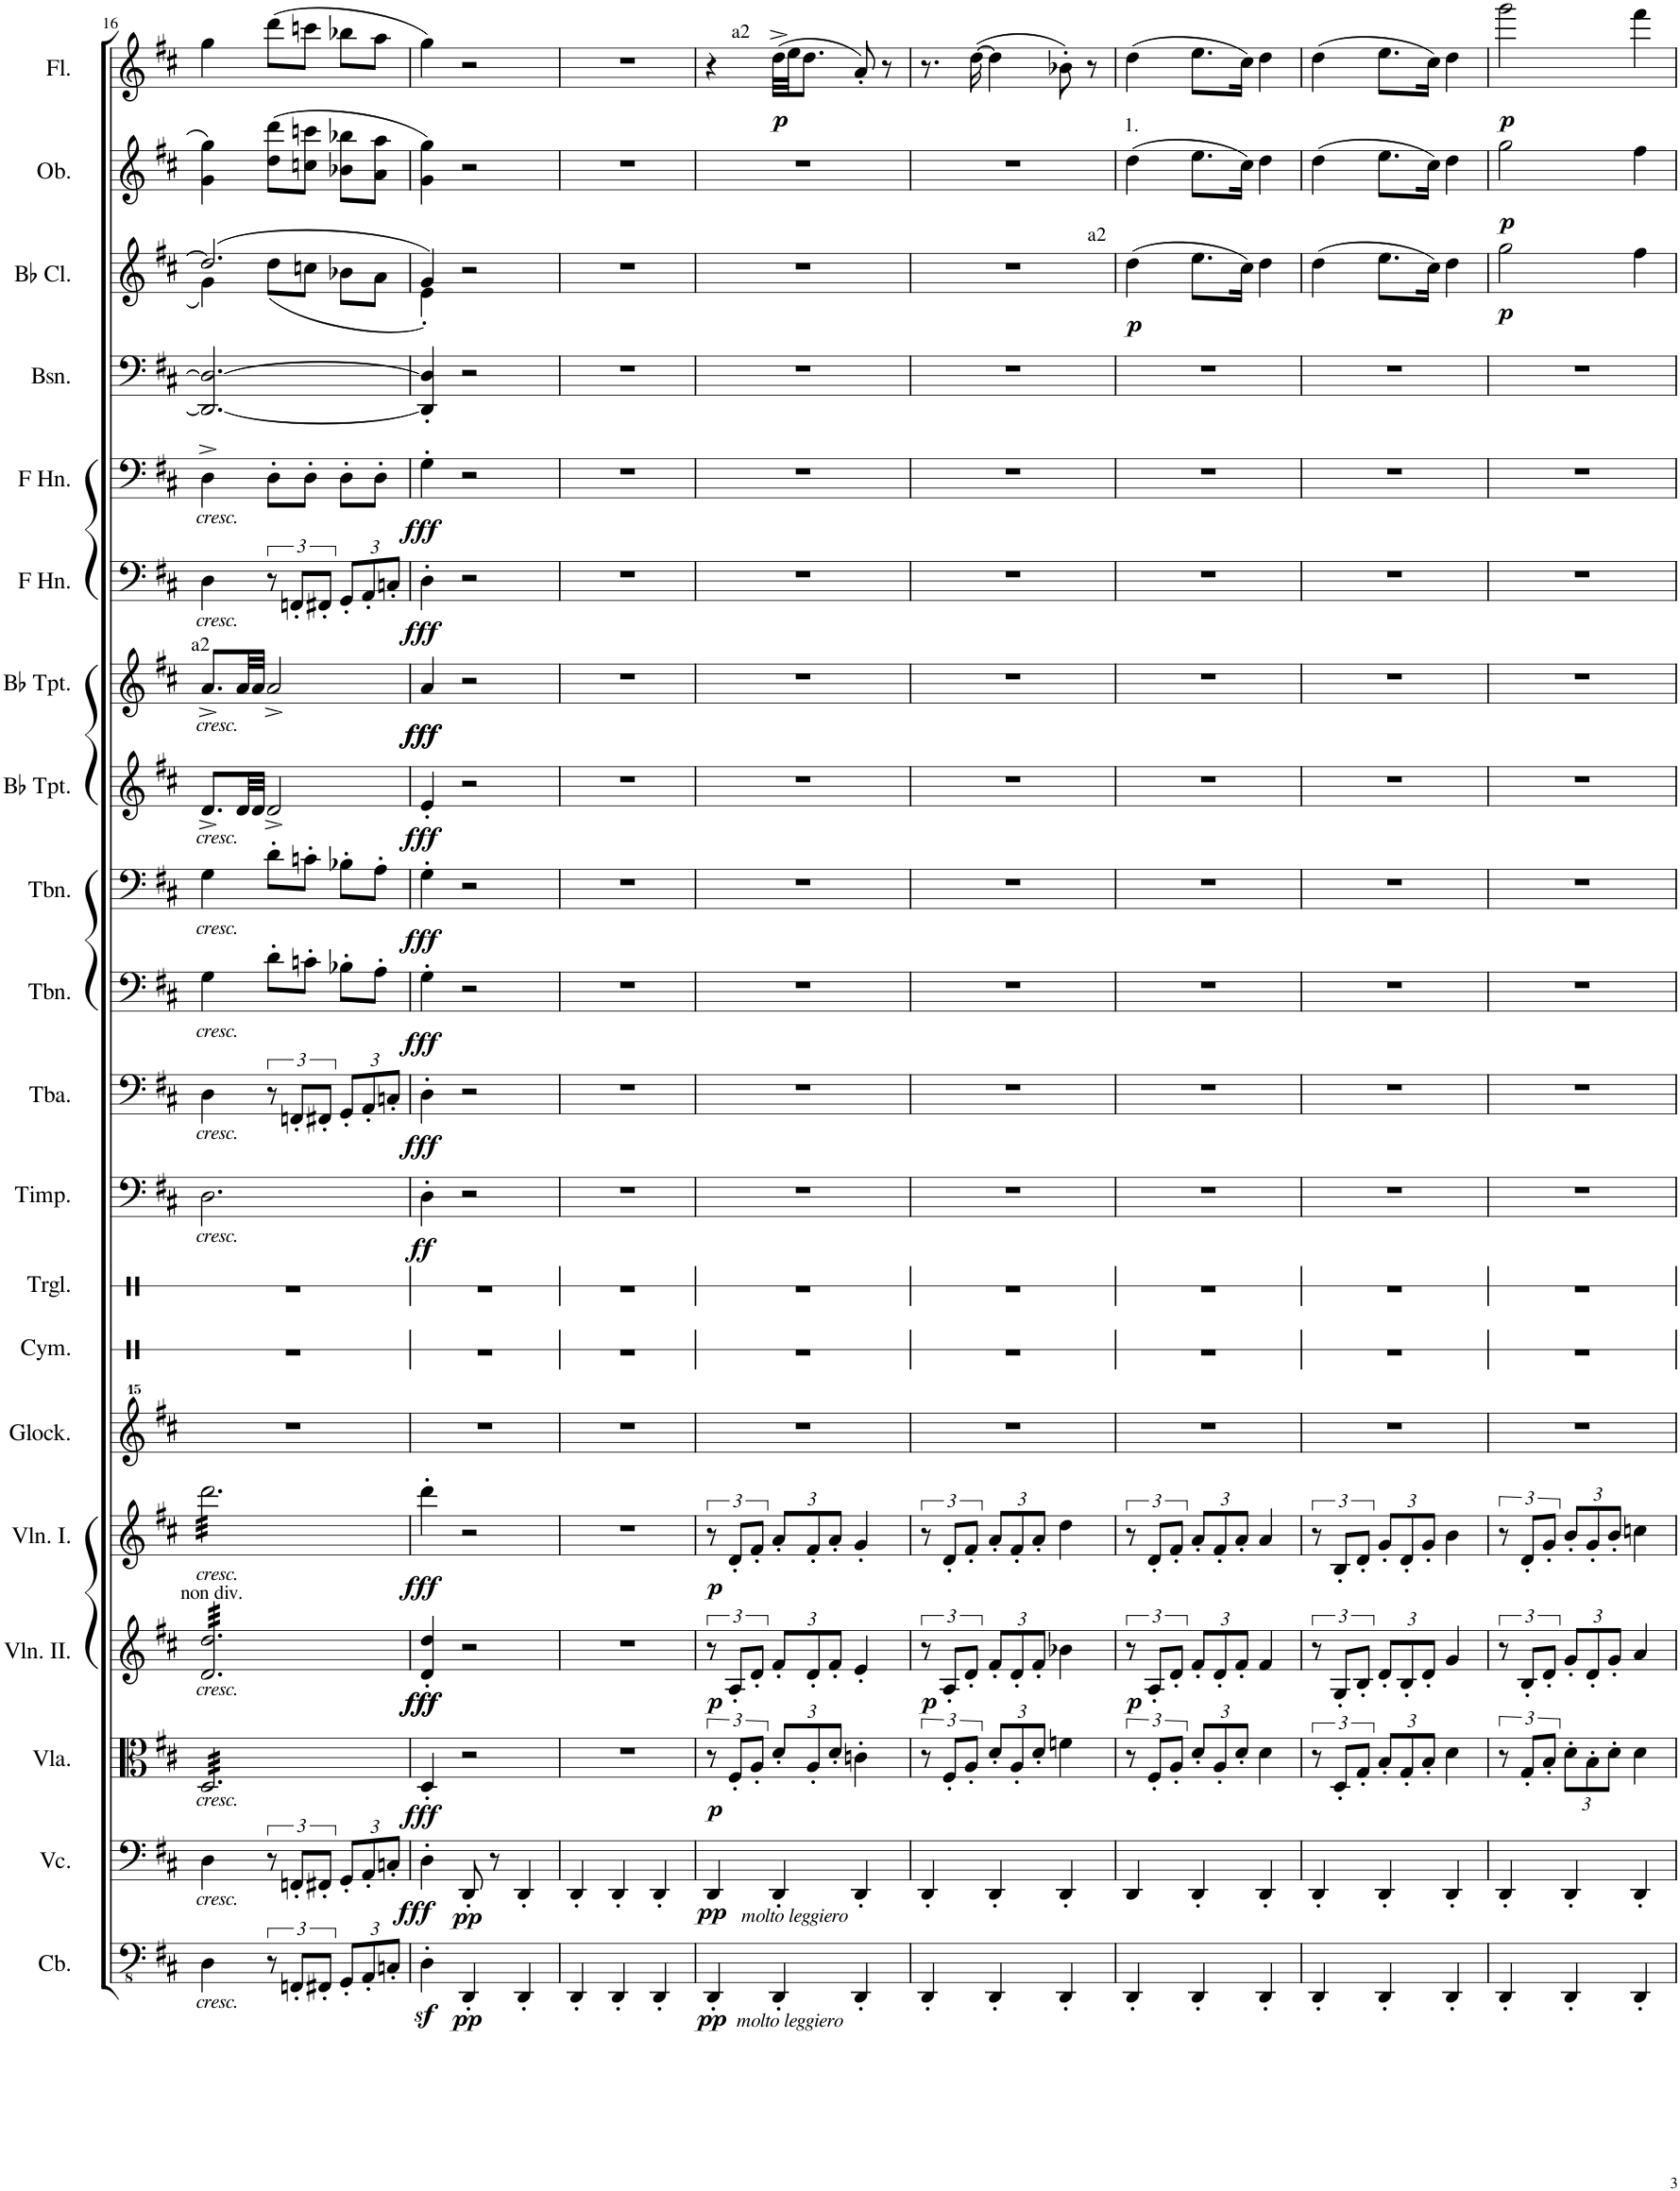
**kern	**dynam	**kern	**dynam	**kern	**dynam	**kern	**dynam	**kern	**dynam	**kern	**kern	**kern	**kern	**dynam	**kern	**dynam	**kern	**dynam	**kern	**dynam	**kern	**dynam	**kern	**dynam	**kern	**dynam	**kern	**dynam	**kern	**kern	**dynam	**kern	**dynam	**kern	**dynam
*part20	*part20	*part19	*part19	*part18	*part18	*part17	*part17	*part16	*part16	*part15	*part14	*part13	*part12	*part12	*part11	*part11	*part10	*part10	*part9	*part9	*part8	*part8	*part7	*part7	*part6	*part6	*part5	*part5	*part4	*part3	*part3	*part2	*part2	*part1	*part1
*staff20	*staff20	*staff19	*staff19	*staff18	*staff18	*staff17	*staff17	*staff16	*staff16	*staff15	*staff14	*staff13	*staff12	*staff12	*staff11	*staff11	*staff10	*staff10	*staff9	*staff9	*staff8	*staff8	*staff7	*staff7	*staff6	*staff6	*staff5	*staff5	*staff4	*staff3	*staff3	*staff2	*staff2	*staff1	*staff1
*I"Contrabasses	*	*I"Violoncellos	*	*I"Violas	*	*I"Violins II.	*	*I"Violins I.	*	*I"Glockenspiel	*I"Cymbal	*I"Triangle	*I"Timpani	*	*I"Tuba	*	*I"Trombone 3	*	*I"Trombones 1-2	*	*I"Bb Trumpet 3	*	*I"Bb Trumpets 1-2	*	*I"Horns in F 2-4	*	*I"Horns in F 1-3	*	*I"Bassoons 1-2	*I"Bb Clarinets 1-2	*	*I"Oboes 1-2	*	*I"Flutes 1-2	*
*I'Cb.	*	*I'Vc.	*	*I'Vla.	*	*I'Vln. II.	*	*I'Vln. I.	*	*I'Glock.	*I'Cym.	*I'Trgl.	*I'Timp.	*	*I'Tba.	*	*I'Tbn.	*	*I'Tbn.	*	*I'Bb Tpt.	*	*I'Bb Tpt.	*	*	*	*	*	*I'Bsn.	*I'Bb Cl.	*	*I'Ob.	*	*I'Fl.	*
!!LO:PB:g=z
*clefFv4	*	*clefF4	*	*clefC3	*	*clefG2	*	*clefG2	*	*clefG^^2	*clefX	*clefX	*clefF4	*	*clefF4	*	*clefF4	*	*clefF4	*	*clefG2	*	*clefG2	*	*clefF4	*	*clefF4	*	*clefF4	*clefG2	*	*clefG2	*	*clefG2	*
*	*	*	*	*	*	*	*	*	*	*	*	*	*	*	*	*	*	*	*	*	*ITrd1c2	*	*ITrd1c2	*	*ITrd4c7	*	*ITrd4c7	*	*	*ITrd1c2	*	*	*	*	*
*k[f#c#]	*	*k[f#c#]	*	*k[f#c#]	*	*k[f#c#]	*	*k[f#c#]	*	*k[f#c#]	*k[f#c#]	*k[f#c#]	*k[f#c#]	*	*k[f#c#]	*	*k[f#c#]	*	*k[f#c#]	*	*k[f#c#]	*	*k[f#c#]	*	*k[f#c#]	*	*k[f#c#]	*	*k[f#c#]	*k[f#c#]	*	*k[f#c#]	*	*k[f#c#]	*
*M3/4	*	*M3/4	*	*M3/4	*	*M3/4	*	*M3/4	*	*M3/4	*M3/4	*M3/4	*M3/4	*	*M3/4	*	*M3/4	*	*M3/4	*	*M3/4	*	*M3/4	*	*M3/4	*	*M3/4	*	*M3/4	*M3/4	*	*M3/4	*	*M3/4	*
=16	=16	=16	=16	=16	=16	=16	=16	=16	=16	=16	=16	=16	=16	=16	=16	=16	=16	=16	=16	=16	=16	=16	=16	=16	=16	=16	=16	=16	=16	=16	=16	=16	=16	=16	=16
*	*	*	*	*	*	*	*	*	*	*	*	*	*	*	*	*	*	*	*	*	*	*	*	*	*	*	*	*	*	*^	*	*	*	*	*
!	!	!	!	!	!	!	!	!	!	!	!	!	!	!	!	!	!	!	!	!	!	!	!	!	!	!	!LO:TX:b:i:t=cresc.	!	!	!	!	!	!	!	!	!
!	!	!	!	!	!	!	!	!	!	!	!	!	!	!	!	!	!	!	!	!	!	!	!	!	!LO:TX:b:i:t=cresc.	!	!	!	!	!	!	!	!	!	!	!
!	!	!	!	!	!	!	!	!	!	!	!	!	!	!	!	!	!	!	!	!	!	!	!LO:TX:a:t=a2	!	!	!	!	!	!	!	!	!	!	!	!	!
!	!	!	!	!	!	!	!	!	!	!	!	!	!	!	!	!	!	!	!	!	!	!	!LO:TX:b:i:t=cresc.	!	!	!	!	!	!	!	!	!	!	!	!	!
!	!	!	!	!	!	!	!	!	!	!	!	!	!	!	!	!	!	!	!	!	!LO:TX:b:i:t=cresc.	!	!	!	!	!	!	!	!	!	!	!	!	!	!	!
!	!	!	!	!	!	!	!	!	!	!	!	!	!	!	!	!	!	!	!LO:TX:b:i:t=cresc.	!	!	!	!	!	!	!	!	!	!	!	!	!	!	!	!	!
!	!	!	!	!	!	!	!	!	!	!	!	!	!	!	!	!	!LO:TX:b:i:t=cresc.	!	!	!	!	!	!	!	!	!	!	!	!	!	!	!	!	!	!	!
!	!	!	!	!	!	!	!	!	!	!	!	!	!	!	!LO:TX:b:i:t=cresc.	!	!	!	!	!	!	!	!	!	!	!	!	!	!	!	!	!	!	!	!	!
!	!	!	!	!	!	!	!	!	!	!	!	!	!LO:TX:b:i:t=cresc.	!	!	!	!	!	!	!	!	!	!	!	!	!	!	!	!	!	!	!	!	!	!	!
!	!	!	!	!	!	!	!	!LO:TX:b:i:t=cresc.	!	!	!	!	!	!	!	!	!	!	!	!	!	!	!	!	!	!	!	!	!	!	!	!	!	!	!	!
!	!	!	!	!	!	!LO:TX:a:t=non div.	!	!	!	!	!	!	!	!	!	!	!	!	!	!	!	!	!	!	!	!	!	!	!	!	!	!	!	!	!	!
!	!	!	!	!	!	!LO:TX:b:i:t=cresc.	!	!	!	!	!	!	!	!	!	!	!	!	!	!	!	!	!	!	!	!	!	!	!	!	!	!	!	!	!	!
!	!	!	!	!LO:TX:b:i:t=cresc.	!	!	!	!	!	!	!	!	!	!	!	!	!	!	!	!	!	!	!	!	!	!	!	!	!	!	!	!	!	!	!	!
!	!	!LO:TX:b:i:t=cresc.	!	!	!	!	!	!	!	!	!	!	!	!	!	!	!	!	!	!	!	!	!	!	!	!	!	!	!	!	!	!	!	!	!	!
!LO:TX:b:i:t=cresc.	!	!	!	!	!	!	!	!	!	!	!	!	!	!	!	!	!	!	!	!	!	!	!	!	!	!	!	!	!	!	!	!	!	!	!	!
*	*	*	*	*tremolo	*	*	*	*	*	*	*	*	*	*	*	*	*	*	*	*	*	*	*	*	*	*	*	*	*	*	*	*	*	*	*	*
*	*	*	*	*	*	*tremolo	*	*	*	*	*	*	*	*	*	*	*	*	*	*	*	*	*	*	*	*	*	*	*	*	*	*	*	*	*	*
*	*	*	*	*	*	*	*	*tremolo	*	*	*	*	*	*	*	*	*	*	*	*	*	*	*	*	*	*	*	*	*	*	*	*	*	*	*	*
4DD\	.	4D\	.	32D/LLL	.	32d/ 32dd/LLL	.	32ddd\LLL	.	2.r	2.r	2.r	2.D\	.	4D\	.	4G\	.	4G\	.	8.d^/L	.	8.a^/L	.	4D\	.	4D^\	.	2.DD/_ 2.D/_	(2.dd/]	4g\	.	4g\ 4gg\	.	4gg\	.
.	.	.	.	32D/	.	32d/ 32dd/	.	32ddd\	.	.	.	.	.	.	.	.	.	.	.	.	.	.	.	.	.	.	.	.	.	.	.	.	.	.	.	.
.	.	.	.	32D/	.	32d/ 32dd/	.	32ddd\	.	.	.	.	.	.	.	.	.	.	.	.	.	.	.	.	.	.	.	.	.	.	.	.	.	.	.	.
.	.	.	.	32D/	.	32d/ 32dd/	.	32ddd\	.	.	.	.	.	.	.	.	.	.	.	.	.	.	.	.	.	.	.	.	.	.	.	.	.	.	.	.
.	.	.	.	32D/	.	32d/ 32dd/	.	32ddd\	.	.	.	.	.	.	.	.	.	.	.	.	.	.	.	.	.	.	.	.	.	.	.	.	.	.	.	.
.	.	.	.	32D/	.	32d/ 32dd/	.	32ddd\	.	.	.	.	.	.	.	.	.	.	.	.	.	.	.	.	.	.	.	.	.	.	.	.	.	.	.	.
.	.	.	.	32D/	.	32d/ 32dd/	.	32ddd\	.	.	.	.	.	.	.	.	.	.	.	.	32d/LL	.	32a/LL	.	.	.	.	.	.	.	.	.	.	.	.	.
.	.	.	.	32D/	.	32d/ 32dd/	.	32ddd\	.	.	.	.	.	.	.	.	.	.	.	.	32d/JJJ	.	32a/JJJ	.	.	.	.	.	.	.	.	.	.	.	.	.
12r	.	12r	.	32D/	.	32d/ 32dd/	.	32ddd\	.	.	.	.	.	.	12r	.	8d'\L	.	8d'\L	.	2d^/	.	2a^/	.	12r	.	8D'\L	.	.	.	(8dd\L	.	(8dd\ 8ddd\L	.	(8ddd\L	.
.	.	.	.	32D/	.	32d/ 32dd/	.	32ddd\	.	.	.	.	.	.	.	.	.	.	.	.	.	.	.	.	.	.	.	.	.	.	.	.	.	.	.	.
.	.	.	.	32D/	.	32d/ 32dd/	.	32ddd\	.	.	.	.	.	.	.	.	.	.	.	.	.	.	.	.	.	.	.	.	.	.	.	.	.	.	.	.
12FFFn'/L	.	12FFn'/L	.	.	.	.	.	.	.	.	.	.	.	.	12FFn'/L	.	.	.	.	.	.	.	.	.	12FFn'/L	.	.	.	.	.	.	.	.	.	.	.
.	.	.	.	32D/	.	32d/ 32dd/	.	32ddd\	.	.	.	.	.	.	.	.	.	.	.	.	.	.	.	.	.	.	.	.	.	.	.	.	.	.	.	.
.	.	.	.	32D/	.	32d/ 32dd/	.	32ddd\	.	.	.	.	.	.	.	.	8cn'\J	.	8cn'\J	.	.	.	.	.	.	.	8D'\J	.	.	.	8ccn\J	.	8ccn\ 8cccn\J	.	8cccn\J	.
.	.	.	.	32D/	.	32d/ 32dd/	.	32ddd\	.	.	.	.	.	.	.	.	.	.	.	.	.	.	.	.	.	.	.	.	.	.	.	.	.	.	.	.
12FFF#X'/J	.	12FF#X'/J	.	.	.	.	.	.	.	.	.	.	.	.	12FF#X'/J	.	.	.	.	.	.	.	.	.	12FF#X'/J	.	.	.	.	.	.	.	.	.	.	.
.	.	.	.	32D/	.	32d/ 32dd/	.	32ddd\	.	.	.	.	.	.	.	.	.	.	.	.	.	.	.	.	.	.	.	.	.	.	.	.	.	.	.	.
.	.	.	.	32D/	.	32d/ 32dd/	.	32ddd\	.	.	.	.	.	.	.	.	.	.	.	.	.	.	.	.	.	.	.	.	.	.	.	.	.	.	.	.
*Xbrackettup	*	*Xbrackettup	*	*	*	*	*	*	*	*	*	*	*	*	*Xbrackettup	*	*	*	*	*	*	*	*	*	*Xbrackettup	*	*	*	*	*	*	*	*	*	*	*
12GGG'/L	.	12GG'/L	.	32D/	.	32d/ 32dd/	.	32ddd\	.	.	.	.	.	.	12GG'/L	.	8B-X'\L	.	8B-X'\L	.	.	.	.	.	12GG'/L	.	8D'\L	.	.	.	8b-X\L	.	8b-X\ 8bb-X\L	.	8bb-X\L	.
.	.	.	.	32D/	.	32d/ 32dd/	.	32ddd\	.	.	.	.	.	.	.	.	.	.	.	.	.	.	.	.	.	.	.	.	.	.	.	.	.	.	.	.
.	.	.	.	32D/	.	32d/ 32dd/	.	32ddd\	.	.	.	.	.	.	.	.	.	.	.	.	.	.	.	.	.	.	.	.	.	.	.	.	.	.	.	.
12AAA'/	.	12AA'/	.	.	.	.	.	.	.	.	.	.	.	.	12AA'/	.	.	.	.	.	.	.	.	.	12AA'/	.	.	.	.	.	.	.	.	.	.	.
.	.	.	.	32D/	.	32d/ 32dd/	.	32ddd\	.	.	.	.	.	.	.	.	.	.	.	.	.	.	.	.	.	.	.	.	.	.	.	.	.	.	.	.
.	.	.	.	32D/	.	32d/ 32dd/	.	32ddd\	.	.	.	.	.	.	.	.	8A'\J	.	8A'\J	.	.	.	.	.	.	.	8D'\J	.	.	.	8a\J	.	8a\ 8aa\J	.	8aa\J	.
.	.	.	.	32D/	.	32d/ 32dd/	.	32ddd\	.	.	.	.	.	.	.	.	.	.	.	.	.	.	.	.	.	.	.	.	.	.	.	.	.	.	.	.
12CCn'/J	.	12Cn'/J	.	.	.	.	.	.	.	.	.	.	.	.	12Cn'/J	.	.	.	.	.	.	.	.	.	12Cn'/J	.	.	.	.	.	.	.	.	.	.	.
.	.	.	.	32D/	.	32d/ 32dd/	.	32ddd\	.	.	.	.	.	.	.	.	.	.	.	.	.	.	.	.	.	.	.	.	.	.	.	.	.	.	.	.
.	.	.	.	32D/JJJ	.	32d/ 32dd/JJJ	.	32ddd\JJJ	.	.	.	.	.	.	.	.	.	.	.	.	.	.	.	.	.	.	.	.	.	.	.	.	.	.	.	.
*	*	*	*	*	*	*	*	*Xtremolo	*	*	*	*	*	*	*	*	*	*	*	*	*	*	*	*	*	*	*	*	*	*	*	*	*	*	*	*
*	*	*	*	*	*	*Xtremolo	*	*	*	*	*	*	*	*	*	*	*	*	*	*	*	*	*	*	*	*	*	*	*	*	*	*	*	*	*	*
*	*	*	*	*Xtremolo	*	*	*	*	*	*	*	*	*	*	*	*	*	*	*	*	*	*	*	*	*	*	*	*	*	*	*	*	*	*	*	*
=17	=17	=17	=17	=17	=17	=17	=17	=17	=17	=17	=17	=17	=17	=17	=17	=17	=17	=17	=17	=17	=17	=17	=17	=17	=17	=17	=17	=17	=17	=17	=17	=17	=17	=17	=17	=17
!	!	!	!LO:DY:b	!	!LO:DY:b	!	!LO:DY:b	!	!	!	!	!	!	!	!	!	!	!	!	!	!	!	!	!	!	!	!	!	!	!	!	!	!	!	!	!
!	!	!	!	!	!	!	!LO:DY:n=1:b	!	!LO:DY:b	!	!	!	!	!LO:DY:b	!	!LO:DY:b	!	!LO:DY:b	!	!LO:DY:b	!	!LO:DY:b	!	!LO:DY:b	!	!	!	!	!	!	!	!	!	!	!	!
!	!	!	!	!	!	!	!	!	!	!	!	!	!	!	!	!	!	!	!	!	!	!	!	!LO:DY:n=1:b	!	!LO:DY:b	!	!LO:DY:b	!	!	!	!	!	!	!	!
4DDz<'\	.	4D'\	fff	4D'/	fff	4d/' 4dd/'	fff fff	4ddd'\	fff	2.r	2.r	2.r	4D'\	ff	4D'\	fff	4G'\	fff	4G'\	fff	4e'/	fff	4a/	fff fff	4D'\	fff	4G'\	fff	4DD/]' 4D/]'	4g/)	4e'\)	.	4g\ 4gg\)	.	4gg\)	.
!	!LO:DY:b	!	!LO:DY:b	!	!	!	!	!	!	!	!	!	!	!	!	!	!	!	!	!	!	!	!	!	!	!	!	!	!	!	!	!	!	!	!	!
4DDD'/	pp	8DD'/	pp	2r	.	2r	.	2r	.	.	.	.	2r	.	2r	.	2r	.	2r	.	2r	.	2r	.	2r	.	2r	.	2r	2r	2ryy	.	2r	.	2r	.
.	.	8r	.	.	.	.	.	.	.	.	.	.	.	.	.	.	.	.	.	.	.	.	.	.	.	.	.	.	.	.	.	.	.	.	.	.
4DDD'/	.	4DD'/	.	.	.	.	.	.	.	.	.	.	.	.	.	.	.	.	.	.	.	.	.	.	.	.	.	.	.	.	.	.	.	.	.	.
*	*	*	*	*	*	*	*	*	*	*	*	*	*	*	*	*	*	*	*	*	*	*	*	*	*	*	*	*	*	*v	*v	*	*	*	*	*
=18	=18	=18	=18	=18	=18	=18	=18	=18	=18	=18	=18	=18	=18	=18	=18	=18	=18	=18	=18	=18	=18	=18	=18	=18	=18	=18	=18	=18	=18	=18	=18	=18	=18	=18	=18
4DDD'/	.	4DD'/	.	2.r	.	2.r	.	2.r	.	2.r	2.r	2.r	2.r	.	2.r	.	2.r	.	2.r	.	2.r	.	2.r	.	2.r	.	2.r	.	2.r	2.r	.	2.r	.	2.r	.
4DDD'/	.	4DD'/	.	.	.	.	.	.	.	.	.	.	.	.	.	.	.	.	.	.	.	.	.	.	.	.	.	.	.	.	.	.	.	.	.
4DDD'/	.	4DD'/	.	.	.	.	.	.	.	.	.	.	.	.	.	.	.	.	.	.	.	.	.	.	.	.	.	.	.	.	.	.	.	.	.
=19	=19	=19	=19	=19	=19	=19	=19	=19	=19	=19	=19	=19	=19	=19	=19	=19	=19	=19	=19	=19	=19	=19	=19	=19	=19	=19	=19	=19	=19	=19	=19	=19	=19	=19	=19
!	!	!	!	!	!	!	!	!	!	!	!	!	!	!	!	!	!	!	!	!	!	!	!	!	!	!	!	!	!	!	!	!	!	!LO:TX:a:t=a2	!
!	!	!LO:TX:b:i:t=molto leggiero	!	!	!	!	!	!	!	!	!	!	!	!	!	!	!	!	!	!	!	!	!	!	!	!	!	!	!	!	!	!	!	!	!
!LO:TX:b:i:t=molto leggiero	!	!	!	!	!	!	!	!	!	!	!	!	!	!	!	!	!	!	!	!	!	!	!	!	!	!	!	!	!	!	!	!	!	!	!
!	!LO:DY:b	!	!LO:DY:b	!	!LO:DY:b	!	!LO:DY:b	!	!LO:DY:b	!	!	!	!	!	!	!	!	!	!	!	!	!	!	!	!	!	!	!	!	!	!	!	!	!	!
4DDD'/	pp	4DD/	pp	12r	p	12r	p	12r	p	2.r	2.r	2.r	2.r	.	2.r	.	2.r	.	2.r	.	2.r	.	2.r	.	2.r	.	2.r	.	2.r	2.r	.	2.r	.	4r	.
.	.	.	.	12F#'/L	.	12A'/L	.	12d'/L	.	.	.	.	.	.	.	.	.	.	.	.	.	.	.	.	.	.	.	.	.	.	.	.	.	.	.
.	.	.	.	12A'/J	.	12d'/J	.	12f#'/J	.	.	.	.	.	.	.	.	.	.	.	.	.	.	.	.	.	.	.	.	.	.	.	.	.	.	.
*	*	*	*	*Xbrackettup	*	*Xbrackettup	*	*Xbrackettup	*	*	*	*	*	*	*	*	*	*	*	*	*	*	*	*	*	*	*	*	*	*	*	*	*	*	*
!	!	!	!	!	!	!	!	!	!	!	!	!	!	!	!	!	!	!	!	!	!	!	!	!	!	!	!	!	!	!	!	!	!	!	!LO:DY:b
4DDD'/	.	4DD'/	.	12d'/L	.	12f#'/L	.	12a'/L	.	.	.	.	.	.	.	.	.	.	.	.	.	.	.	.	.	.	.	.	.	.	.	.	.	(32dd^\LLL	p
.	.	.	.	.	.	.	.	.	.	.	.	.	.	.	.	.	.	.	.	.	.	.	.	.	.	.	.	.	.	.	.	.	.	32ee\JJ	.
.	.	.	.	.	.	.	.	.	.	.	.	.	.	.	.	.	.	.	.	.	.	.	.	.	.	.	.	.	.	.	.	.	.	8.dd\J	.
.	.	.	.	12A'/	.	12d'/	.	12f#'/	.	.	.	.	.	.	.	.	.	.	.	.	.	.	.	.	.	.	.	.	.	.	.	.	.	.	.
.	.	.	.	12d'/J	.	12f#'/J	.	12a'/J	.	.	.	.	.	.	.	.	.	.	.	.	.	.	.	.	.	.	.	.	.	.	.	.	.	.	.
4DDD'/	.	4DD'/	.	4cn'\	.	4e'/	.	4g'/	.	.	.	.	.	.	.	.	.	.	.	.	.	.	.	.	.	.	.	.	.	.	.	.	.	8a'/)	.
.	.	.	.	.	.	.	.	.	.	.	.	.	.	.	.	.	.	.	.	.	.	.	.	.	.	.	.	.	.	.	.	.	.	8r	.
=20	=20	=20	=20	=20	=20	=20	=20	=20	=20	=20	=20	=20	=20	=20	=20	=20	=20	=20	=20	=20	=20	=20	=20	=20	=20	=20	=20	=20	=20	=20	=20	=20	=20	=20	=20
*	*	*	*	*brackettup	*	*brackettup	*	*brackettup	*	*	*	*	*	*	*	*	*	*	*	*	*	*	*	*	*	*	*	*	*	*	*	*	*	*	*
!	!	!	!	!	!	!	!LO:DY:b	!	!	!	!	!	!	!	!	!	!	!	!	!	!	!	!	!	!	!	!	!	!	!	!	!	!	!	!
4DDD'/	.	4DD'/	.	12r	.	12r	p	12r	.	2.r	2.r	2.r	2.r	.	2.r	.	2.r	.	2.r	.	2.r	.	2.r	.	2.r	.	2.r	.	2.r	2.r	.	2.r	.	8.r	.
.	.	.	.	12F#'/L	.	12A'/L	.	12d'/L	.	.	.	.	.	.	.	.	.	.	.	.	.	.	.	.	.	.	.	.	.	.	.	.	.	.	.
.	.	.	.	12A'/J	.	12d'/J	.	12f#'/J	.	.	.	.	.	.	.	.	.	.	.	.	.	.	.	.	.	.	.	.	.	.	.	.	.	.	.
.	.	.	.	.	.	.	.	.	.	.	.	.	.	.	.	.	.	.	.	.	.	.	.	.	.	.	.	.	.	.	.	.	.	([16dd\	.
*	*	*	*	*Xbrackettup	*	*Xbrackettup	*	*Xbrackettup	*	*	*	*	*	*	*	*	*	*	*	*	*	*	*	*	*	*	*	*	*	*	*	*	*	*	*
4DDD'/	.	4DD'/	.	12d'/L	.	12f#'/L	.	12a'/L	.	.	.	.	.	.	.	.	.	.	.	.	.	.	.	.	.	.	.	.	.	.	.	.	.	4dd\]	.
.	.	.	.	12A'/	.	12d'/	.	12f#'/	.	.	.	.	.	.	.	.	.	.	.	.	.	.	.	.	.	.	.	.	.	.	.	.	.	.	.
.	.	.	.	12d'/J	.	12f#'/J	.	12a'/J	.	.	.	.	.	.	.	.	.	.	.	.	.	.	.	.	.	.	.	.	.	.	.	.	.	.	.
4DDD'/	.	4DD'/	.	4fn\	.	4b-X\	.	4dd\	.	.	.	.	.	.	.	.	.	.	.	.	.	.	.	.	.	.	.	.	.	.	.	.	.	8b-X'\)	.
.	.	.	.	.	.	.	.	.	.	.	.	.	.	.	.	.	.	.	.	.	.	.	.	.	.	.	.	.	.	.	.	.	.	8r	.
=21	=21	=21	=21	=21	=21	=21	=21	=21	=21	=21	=21	=21	=21	=21	=21	=21	=21	=21	=21	=21	=21	=21	=21	=21	=21	=21	=21	=21	=21	=21	=21	=21	=21	=21	=21
*	*	*	*	*brackettup	*	*brackettup	*	*brackettup	*	*	*	*	*	*	*	*	*	*	*	*	*	*	*	*	*	*	*	*	*	*	*	*	*	*	*
!	!	!	!	!	!	!	!	!	!	!	!	!	!	!	!	!	!	!	!	!	!	!	!	!	!	!	!	!	!	!	!	!LO:TX:a:t=1.	!	!	!
!	!	!	!	!	!	!	!	!	!	!	!	!	!	!	!	!	!	!	!	!	!	!	!	!	!	!	!	!	!	!LO:TX:a:t=a2	!	!	!	!	!
!	!	!	!	!	!	!	!LO:DY:b	!	!	!	!	!	!	!	!	!	!	!	!	!	!	!	!	!	!	!	!	!	!	!	!LO:DY:b	!	!	!	!
4DDD'/	.	4DD/	.	12r	.	12r	p	12r	.	2.r	2.r	2.r	2.r	.	2.r	.	2.r	.	2.r	.	2.r	.	2.r	.	2.r	.	2.r	.	2.r	(4dd\	p	(4dd\	.	(4dd\	.
.	.	.	.	12F#'/L	.	12A'/L	.	12d'/L	.	.	.	.	.	.	.	.	.	.	.	.	.	.	.	.	.	.	.	.	.	.	.	.	.	.	.
.	.	.	.	12A'/J	.	12d'/J	.	12f#'/J	.	.	.	.	.	.	.	.	.	.	.	.	.	.	.	.	.	.	.	.	.	.	.	.	.	.	.
*	*	*	*	*Xbrackettup	*	*Xbrackettup	*	*Xbrackettup	*	*	*	*	*	*	*	*	*	*	*	*	*	*	*	*	*	*	*	*	*	*	*	*	*	*	*
4DDD'/	.	4DD'/	.	12d'/L	.	12f#'/L	.	12a'/L	.	.	.	.	.	.	.	.	.	.	.	.	.	.	.	.	.	.	.	.	.	8.ee\L	.	8.ee\L	.	8.ee\L	.
.	.	.	.	12A'/	.	12d'/	.	12f#'/	.	.	.	.	.	.	.	.	.	.	.	.	.	.	.	.	.	.	.	.	.	.	.	.	.	.	.
.	.	.	.	12d'/J	.	12f#'/J	.	12a'/J	.	.	.	.	.	.	.	.	.	.	.	.	.	.	.	.	.	.	.	.	.	.	.	.	.	.	.
.	.	.	.	.	.	.	.	.	.	.	.	.	.	.	.	.	.	.	.	.	.	.	.	.	.	.	.	.	.	16cc#\Jk)	.	16cc#\Jk)	.	16cc#\Jk)	.
4DDD'/	.	4DD'/	.	4d\	.	4f#/	.	4a/	.	.	.	.	.	.	.	.	.	.	.	.	.	.	.	.	.	.	.	.	.	4dd\	.	4dd\	.	4dd\	.
=22	=22	=22	=22	=22	=22	=22	=22	=22	=22	=22	=22	=22	=22	=22	=22	=22	=22	=22	=22	=22	=22	=22	=22	=22	=22	=22	=22	=22	=22	=22	=22	=22	=22	=22	=22
*	*	*	*	*brackettup	*	*brackettup	*	*brackettup	*	*	*	*	*	*	*	*	*	*	*	*	*	*	*	*	*	*	*	*	*	*	*	*	*	*	*
4DDD'/	.	4DD'/	.	12r	.	12r	.	12r	.	2.r	2.r	2.r	2.r	.	2.r	.	2.r	.	2.r	.	2.r	.	2.r	.	2.r	.	2.r	.	2.r	(4dd\	.	(4dd\	.	(4dd\	.
.	.	.	.	12D'/L	.	12G'/L	.	12B'/L	.	.	.	.	.	.	.	.	.	.	.	.	.	.	.	.	.	.	.	.	.	.	.	.	.	.	.
.	.	.	.	12G'/J	.	12B'/J	.	12d'/J	.	.	.	.	.	.	.	.	.	.	.	.	.	.	.	.	.	.	.	.	.	.	.	.	.	.	.
*	*	*	*	*Xbrackettup	*	*Xbrackettup	*	*Xbrackettup	*	*	*	*	*	*	*	*	*	*	*	*	*	*	*	*	*	*	*	*	*	*	*	*	*	*	*
4DDD'/	.	4DD'/	.	12B'/L	.	12d'/L	.	12g'/L	.	.	.	.	.	.	.	.	.	.	.	.	.	.	.	.	.	.	.	.	.	8.ee\L	.	8.ee\L	.	8.ee\L	.
.	.	.	.	12G'/	.	12B'/	.	12d'/	.	.	.	.	.	.	.	.	.	.	.	.	.	.	.	.	.	.	.	.	.	.	.	.	.	.	.
.	.	.	.	12B'/J	.	12d'/J	.	12g'/J	.	.	.	.	.	.	.	.	.	.	.	.	.	.	.	.	.	.	.	.	.	.	.	.	.	.	.
.	.	.	.	.	.	.	.	.	.	.	.	.	.	.	.	.	.	.	.	.	.	.	.	.	.	.	.	.	.	16cc#\Jk)	.	16cc#\Jk)	.	16cc#\Jk)	.
4DDD'/	.	4DD'/	.	4d\	.	4g/	.	4b\	.	.	.	.	.	.	.	.	.	.	.	.	.	.	.	.	.	.	.	.	.	4dd\	.	4dd\	.	4dd\	.
=23	=23	=23	=23	=23	=23	=23	=23	=23	=23	=23	=23	=23	=23	=23	=23	=23	=23	=23	=23	=23	=23	=23	=23	=23	=23	=23	=23	=23	=23	=23	=23	=23	=23	=23	=23
*	*	*	*	*brackettup	*	*brackettup	*	*brackettup	*	*	*	*	*	*	*	*	*	*	*	*	*	*	*	*	*	*	*	*	*	*	*	*	*	*	*
!	!	!	!	!	!	!	!	!	!	!	!	!	!	!	!	!	!	!	!	!	!	!	!	!	!	!	!	!	!	!	!LO:DY:b	!	!LO:DY:b	!	!LO:DY:b
4DDD'/	.	4DD'/	.	12r	.	12r	.	12r	.	2.r	2.r	2.r	2.r	.	2.r	.	2.r	.	2.r	.	2.r	.	2.r	.	2.r	.	2.r	.	2.r	2gg\	p	2gg\	p	2ggg\	p
.	.	.	.	12G'/L	.	12B'/L	.	12d'/L	.	.	.	.	.	.	.	.	.	.	.	.	.	.	.	.	.	.	.	.	.	.	.	.	.	.	.
.	.	.	.	12B'/J	.	12d'/J	.	12g'/J	.	.	.	.	.	.	.	.	.	.	.	.	.	.	.	.	.	.	.	.	.	.	.	.	.	.	.
*	*	*	*	*Xbrackettup	*	*Xbrackettup	*	*Xbrackettup	*	*	*	*	*	*	*	*	*	*	*	*	*	*	*	*	*	*	*	*	*	*	*	*	*	*	*
4DDD'/	.	4DD'/	.	12d'\L	.	12g'/L	.	12b'/L	.	.	.	.	.	.	.	.	.	.	.	.	.	.	.	.	.	.	.	.	.	.	.	.	.	.	.
.	.	.	.	12B'\	.	12d'/	.	12g'/	.	.	.	.	.	.	.	.	.	.	.	.	.	.	.	.	.	.	.	.	.	.	.	.	.	.	.
.	.	.	.	12d'\J	.	12g'/J	.	12b'/J	.	.	.	.	.	.	.	.	.	.	.	.	.	.	.	.	.	.	.	.	.	.	.	.	.	.	.
4DDD'/	.	4DD'/	.	4d\	.	4a/	.	4ccn\	.	.	.	.	.	.	.	.	.	.	.	.	.	.	.	.	.	.	.	.	.	4ff#\	.	4ff#\	.	4fff#\	.
=	=	=	=	=	=	=	=	=	=	=	=	=	=	=	=	=	=	=	=	=	=	=	=	=	=	=	=	=	=	=	=	=	=	=	=
*-	*-	*-	*-	*-	*-	*-	*-	*-	*-	*-	*-	*-	*-	*-	*-	*-	*-	*-	*-	*-	*-	*-	*-	*-	*-	*-	*-	*-	*-	*-	*-	*-	*-	*-	*-
